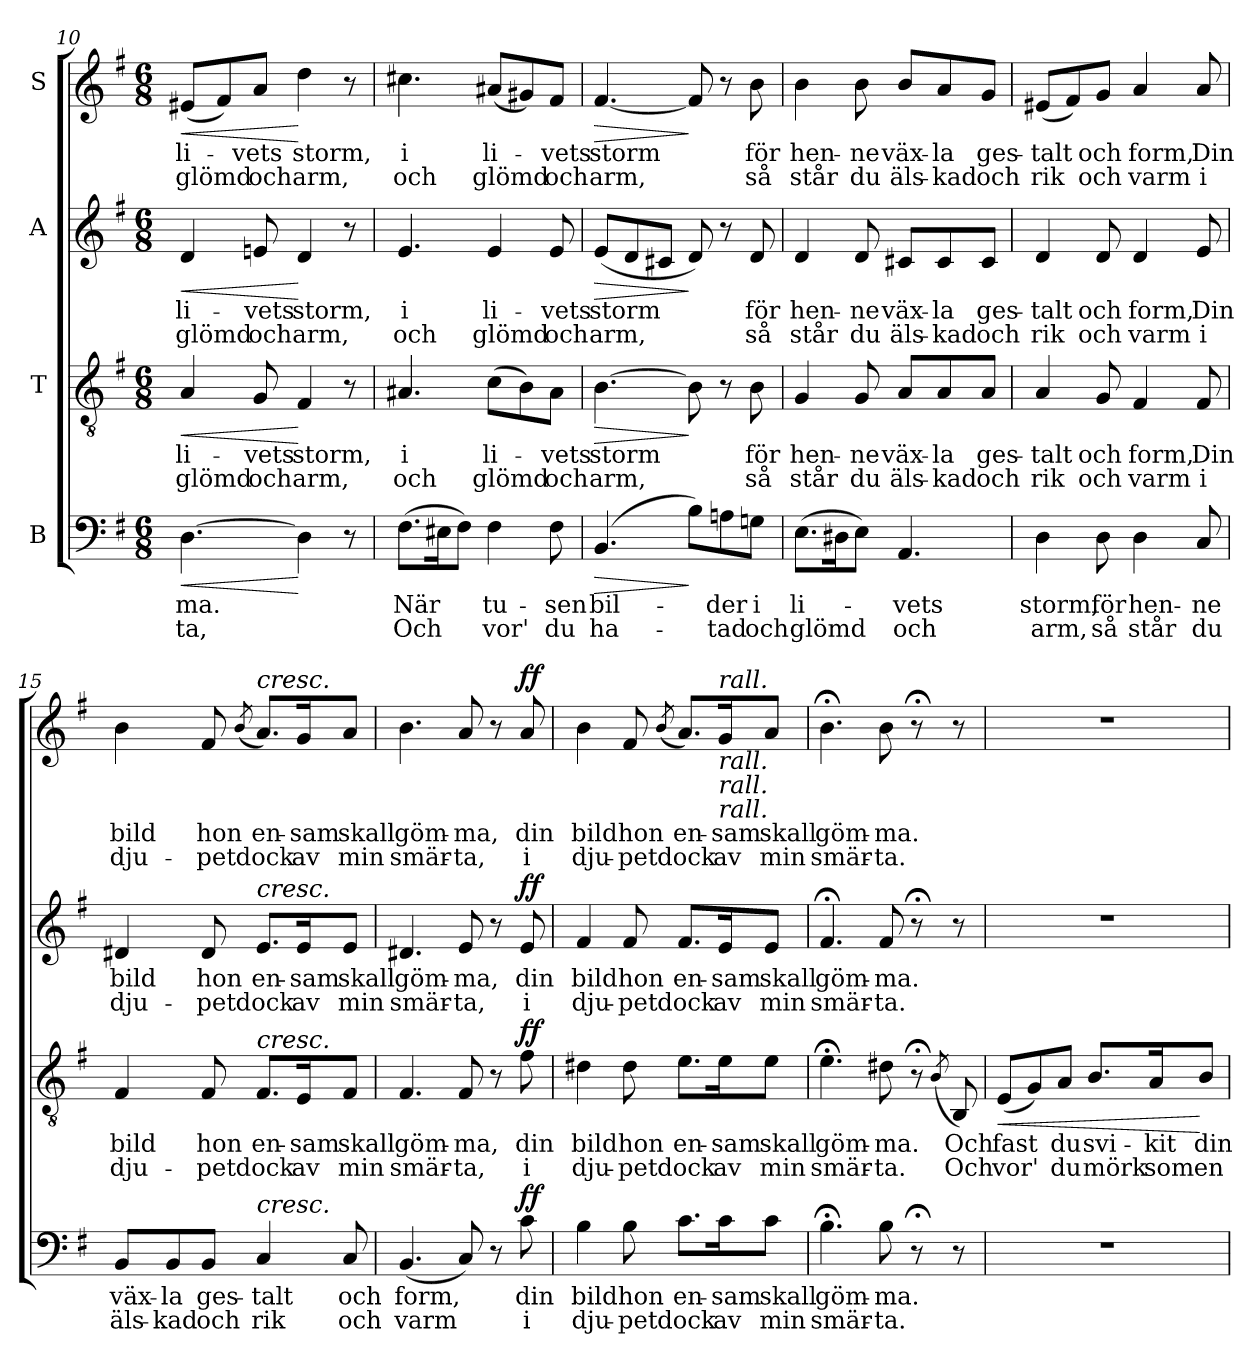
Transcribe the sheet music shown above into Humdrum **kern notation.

**kern	**text	**text	**dynam	**kern	**text	**text	**dynam	**kern	**text	**text	**dynam	**kern	**text	**text	**dynam
*part4	*part4	*part4	*part4	*part3	*part3	*part3	*part3	*part2	*part2	*part2	*part2	*part1	*part1	*part1	*part1
*staff4	*staff4	*staff4	*staff4	*staff3	*staff3	*staff3	*staff3	*staff2	*staff2	*staff2	*staff2	*staff1	*staff1	*staff1	*staff1
*I"B	*	*	*	*I"T	*	*	*	*I"A	*	*	*	*I"S	*	*	*
!!LO:LB:g=z
*clefF4	*	*	*	*clefGv2	*	*	*	*clefG2	*	*	*	*clefG2	*	*	*
*k[f#]	*	*	*	*k[f#]	*	*	*	*k[f#]	*	*	*	*k[f#]	*	*	*
*e:	*	*	*	*e:	*	*	*	*e:	*	*	*	*e:	*	*	*
*M6/8	*	*	*	*M6/8	*	*	*	*M6/8	*	*	*	*M6/8	*	*	*
=10	=10	=10	=10	=10	=10	=10	=10	=10	=10	=10	=10	=10	=10	=10	=10
!	!LO:LY:b	!LO:LY:b	!LO:HP:b	!	!LO:LY:b	!LO:LY:b	!LO:HP:b	!	!LO:LY:b	!LO:LY:b	!LO:HP:b	!	!LO:LY:b	!LO:LY:b	!LO:HP:b
[4.D\	-ma.	-ta,	<	4A/	li-	glömd	<	4d/	li-	glömd	<	(<8e#X/L	li-	glömd	<
.	.	.	.	.	.	.	.	.	.	.	.	8f#/)	.	.	.
!	!	!	!	!	!LO:LY:b	!LO:LY:b	!	!	!LO:LY:b	!LO:LY:b	!	!	!LO:LY:b	!LO:LY:b	!
.	.	.	.	8G/	-vets	och	.	8eni/	-vets	och	.	8a/J	-vets	och	.
!	!	!	!	!	!LO:LY:b	!LO:LY:b	!	!	!LO:LY:b	!LO:LY:b	!	!	!LO:LY:b	!LO:LY:b	!
4D\]	.	.	[	4F#/	storm,	arm,	[	4d/	storm,	arm,	[	4dd\	storm,	arm,	[
8r	.	.	.	8r	.	.	.	8r	.	.	.	8r	.	.	.
=11	=11	=11	=11	=11	=11	=11	=11	=11	=11	=11	=11	=11	=11	=11	=11
!	!LO:LY:b	!LO:LY:b	!	!	!LO:LY:b	!LO:LY:b	!	!	!LO:LY:b	!LO:LY:b	!	!	!LO:LY:b	!LO:LY:b	!
(>8.F#\L	När	Och	.	4.A#X/	i	och	.	4.e/	i	och	.	4.cc#X\	i	och	.
16E#X\k	.	.	.	.	.	.	.	.	.	.	.	.	.	.	.
8F#\J)	.	.	.	.	.	.	.	.	.	.	.	.	.	.	.
!	!LO:LY:b	!LO:LY:b	!	!	!LO:LY:b	!LO:LY:b	!	!	!LO:LY:b	!LO:LY:b	!	!	!LO:LY:b	!LO:LY:b	!
4F#\	tu-	vor'	.	(>8c\L	li-	glömd	.	4e/	li-	glömd	.	(<8a#X/L	li-	glömd	.
.	.	.	.	8B\)	.	.	.	.	.	.	.	8g#X/)	.	.	.
!	!LO:LY:b	!LO:LY:b	!	!	!LO:LY:b	!LO:LY:b	!	!	!LO:LY:b	!LO:LY:b	!	!	!LO:LY:b	!LO:LY:b	!
8F#\	-sen	du	.	8A#\J	-vets	och	.	8e/	-vets	och	.	8f#/J	-vets	och	.
=12	=12	=12	=12	=12	=12	=12	=12	=12	=12	=12	=12	=12	=12	=12	=12
!	!LO:LY:b	!LO:LY:b	!LO:HP:b	!	!LO:LY:b	!LO:LY:b	!LO:HP:b	!	!LO:LY:b	!LO:LY:b	!LO:HP:b	!	!LO:LY:b	!LO:LY:b	!LO:HP:b
(>4.BB/	bil-	ha-	>	[4.B\	storm	arm,	>	(<8e/L	storm	arm,	>	[4.f#/	storm	arm,	>
.	.	.	.	.	.	.	.	8d/	.	.	.	.	.	.	.
.	.	.	.	.	.	.	.	8c#X/J	.	.	.	.	.	.	.
8B\L)	.	.	]	8B\]	.	.	]	8d/)	.	.	]	8f#/]	.	.	]
!	!LO:LY:b	!LO:LY:b	!	!	!	!	!	!	!	!	!	!	!	!	!
8Ani\	-der	-tad	.	8r	.	.	.	8r	.	.	.	8r	.	.	.
!	!LO:LY:b	!LO:LY:b	!	!	!LO:LY:b	!LO:LY:b	!	!	!LO:LY:b	!LO:LY:b	!	!	!LO:LY:b	!LO:LY:b	!
8Gni\J	i	och	.	8B\	för	så	.	8d/	för	så	.	8b\	för	så	.
=13	=13	=13	=13	=13	=13	=13	=13	=13	=13	=13	=13	=13	=13	=13	=13
!	!LO:LY:b	!LO:LY:b	!	!	!LO:LY:b	!LO:LY:b	!	!	!LO:LY:b	!LO:LY:b	!	!	!LO:LY:b	!LO:LY:b	!
(>8.E\L	li-	glömd	.	4G/	hen-	står	.	4d/	hen-	står	.	4b\	hen-	står	.
16D#X\k	.	.	.	.	.	.	.	.	.	.	.	.	.	.	.
!	!	!	!	!	!LO:LY:b	!LO:LY:b	!	!	!LO:LY:b	!LO:LY:b	!	!	!LO:LY:b	!LO:LY:b	!
8E\J)	.	.	.	8G/	-ne	du	.	8d/	-ne	du	.	8b\	-ne	du	.
!	!LO:LY:b	!LO:LY:b	!	!	!LO:LY:b	!LO:LY:b	!	!	!LO:LY:b	!LO:LY:b	!	!	!LO:LY:b	!LO:LY:b	!
4.AA/	-vets	och	.	8A/L	väx-	äls-	.	8c#X/L	väx-	äls-	.	8b/L	väx-	äls-	.
!	!	!	!	!	!LO:LY:b	!LO:LY:b	!	!	!LO:LY:b	!LO:LY:b	!	!	!LO:LY:b	!LO:LY:b	!
.	.	.	.	8A/	-la	-kad	.	8c#/	-la	-kad	.	8a/	-la	-kad	.
!	!	!	!	!	!LO:LY:b	!LO:LY:b	!	!	!LO:LY:b	!LO:LY:b	!	!	!LO:LY:b	!LO:LY:b	!
.	.	.	.	8A/J	ges-	och	.	8c#/J	ges-	och	.	8g/J	ges-	och	.
!!LO:PB:g=z
=14	=14	=14	=14	=14	=14	=14	=14	=14	=14	=14	=14	=14	=14	=14	=14
!	!LO:LY:b	!LO:LY:b	!	!	!LO:LY:b	!LO:LY:b	!	!	!LO:LY:b	!LO:LY:b	!	!	!LO:LY:b	!LO:LY:b	!
4D\	storm,	arm,	.	4A/	-talt	rik	.	4d/	-talt	rik	.	(<8e#X/L	-talt	rik	.
.	.	.	.	.	.	.	.	.	.	.	.	8f#/)	.	.	.
!	!LO:LY:b	!LO:LY:b	!	!	!LO:LY:b	!LO:LY:b	!	!	!LO:LY:b	!LO:LY:b	!	!	!LO:LY:b	!LO:LY:b	!
8D\	för	så	.	8G/	och	och	.	8d/	och	och	.	8g/J	och	och	.
!	!LO:LY:b	!LO:LY:b	!	!	!LO:LY:b	!LO:LY:b	!	!	!LO:LY:b	!LO:LY:b	!	!	!LO:LY:b	!LO:LY:b	!
4D\	hen-	står	.	4F#/	form,	varm	.	4d/	form,	varm	.	4a/	form,	varm	.
!	!LO:LY:b	!LO:LY:b	!	!	!LO:LY:b	!LO:LY:b	!	!	!LO:LY:b	!LO:LY:b	!	!	!LO:LY:b	!LO:LY:b	!
8C/	-ne	du	.	8F#/	Din	i	.	8e/	Din	i	.	8a/	Din	i	.
=15	=15	=15	=15	=15	=15	=15	=15	=15	=15	=15	=15	=15	=15	=15	=15
!	!LO:LY:b	!LO:LY:b	!	!	!LO:LY:b	!LO:LY:b	!	!	!LO:LY:b	!LO:LY:b	!	!	!LO:LY:b	!LO:LY:b	!
8BB/L	väx-	äls-	.	4F#/	bild	dju-	.	4d#X/	bild	dju-	.	4b\	bild	dju-	.
!	!LO:LY:b	!LO:LY:b	!	!	!	!	!	!	!	!	!	!	!	!	!
8BB/	-la	-kad	.	.	.	.	.	.	.	.	.	.	.	.	.
!	!LO:LY:b	!LO:LY:b	!	!	!LO:LY:b	!LO:LY:b	!	!	!LO:LY:b	!LO:LY:b	!	!	!LO:LY:b	!LO:LY:b	!
8BB/J	ges-	och	.	8F#/	hon	-pet	.	8d#/	hon	-pet	.	8f#/	hon	-pet	.
.	.	.	.	.	.	.	.	.	.	.	.	(<8qb/	.	.	.
!	!	!	!	!	!	!	!	!	!	!	!	!LO:TX:a:i:t=cresc.	!	!	!
!	!	!	!	!	!	!	!	!LO:TX:a:i:t=cresc.	!	!	!	!	!	!	!
!	!	!	!	!LO:TX:a:i:t=cresc.	!	!	!	!	!	!	!	!	!	!	!
!LO:TX:a:i:t=cresc.	!	!	!	!	!	!	!	!	!	!	!	!	!	!	!
!	!LO:LY:b	!LO:LY:b	!	!	!LO:LY:b	!LO:LY:b	!	!	!LO:LY:b	!LO:LY:b	!	!	!LO:LY:b	!LO:LY:b	!
4C/	-talt	rik	.	8.F#/L	en-	dock	.	8.e/L	en-	dock	.	8.a/L)	en-	dock	.
!	!	!	!	!	!LO:LY:b	!LO:LY:b	!	!	!LO:LY:b	!LO:LY:b	!	!	!LO:LY:b	!LO:LY:b	!
.	.	.	.	16E/k	-sam	av	.	16e/k	-sam	av	.	16g/k	-sam	av	.
!	!LO:LY:b	!LO:LY:b	!	!	!LO:LY:b	!LO:LY:b	!	!	!LO:LY:b	!LO:LY:b	!	!	!LO:LY:b	!LO:LY:b	!
8C/	och	och	.	8F#/J	skall	min	.	8e/J	skall	min	.	8a/J	skall	min	.
=16	=16	=16	=16	=16	=16	=16	=16	=16	=16	=16	=16	=16	=16	=16	=16
!	!LO:LY:b	!LO:LY:b	!	!	!LO:LY:b	!LO:LY:b	!	!	!LO:LY:b	!LO:LY:b	!	!	!LO:LY:b	!LO:LY:b	!
(<4.BB/	form,	varm	.	4.F#/	göm-	smär-	.	4.d#X/	göm-	smär-	.	4.b\	göm-	smär-	.
!	!	!	!	!	!LO:LY:b	!LO:LY:b	!	!	!LO:LY:b	!LO:LY:b	!	!	!LO:LY:b	!LO:LY:b	!
8C/)	.	.	.	8F#/	-ma,	-ta,	.	8e/	-ma,	-ta,	.	8a/	-ma,	-ta,	.
8r	.	.	.	8r	.	.	.	8r	.	.	.	8r	.	.	.
!	!LO:LY:b	!LO:LY:b	!LO:DY:a	!	!LO:LY:b	!LO:LY:b	!LO:DY:a	!	!LO:LY:b	!LO:LY:b	!LO:DY:a	!	!LO:LY:b	!LO:LY:b	!LO:DY:a
8c\	din	i	ff	8f#\	din	i	ff	8e/	din	i	ff	8a/	din	i	ff
=17	=17	=17	=17	=17	=17	=17	=17	=17	=17	=17	=17	=17	=17	=17	=17
!	!LO:LY:b	!LO:LY:b	!	!	!LO:LY:b	!LO:LY:b	!	!	!LO:LY:b	!LO:LY:b	!	!	!LO:LY:b	!LO:LY:b	!
4B\	bild	dju-	.	4d#X\	bild	dju-	.	4f#/	bild	dju-	.	4b\	bild	dju-	.
!	!LO:LY:b	!LO:LY:b	!	!	!LO:LY:b	!LO:LY:b	!	!	!LO:LY:b	!LO:LY:b	!	!	!LO:LY:b	!LO:LY:b	!
8B\	hon	-pet	.	8d#\	hon	-pet	.	8f#/	hon	-pet	.	8f#/	hon	-pet	.
.	.	.	.	.	.	.	.	.	.	.	.	(<8qb/	.	.	.
!	!LO:LY:b	!LO:LY:b	!	!	!LO:LY:b	!LO:LY:b	!	!	!LO:LY:b	!LO:LY:b	!	!	!LO:LY:b	!LO:LY:b	!
8.c\L	en-	dock	.	8.e\L	en-	dock	.	8.f#/L	en-	dock	.	8.a/L)	en-	dock	.
!	!	!	!	!	!	!	!	!	!	!	!	!LO:TX:a:i:t=rall.	!	!	!
!	!	!	!	!	!	!	!	!	!	!	!	!LO:TX:b:i:t=rall.	!	!	!
!	!	!	!	!	!	!	!	!	!	!	!	!LO:TX:b:i:t=rall.	!	!	!
!	!	!	!	!	!	!	!	!	!	!	!	!LO:TX:b:i:t=rall.	!	!	!
!	!LO:LY:b	!LO:LY:b	!	!	!LO:LY:b	!LO:LY:b	!	!	!LO:LY:b	!LO:LY:b	!	!	!LO:LY:b	!LO:LY:b	!
16c\k	-sam	av	.	16e\k	-sam	av	.	16e/k	-sam	av	.	16g/k	-sam	av	.
!	!LO:LY:b	!LO:LY:b	!	!	!LO:LY:b	!LO:LY:b	!	!	!LO:LY:b	!LO:LY:b	!	!	!LO:LY:b	!LO:LY:b	!
8c\J	skall	min	.	8e\J	skall	min	.	8e/J	skall	min	.	8a/J	skall	min	.
!!LO:LB:g=z
=18	=18	=18	=18	=18	=18	=18	=18	=18	=18	=18	=18	=18	=18	=18	=18
!	!LO:LY:b	!LO:LY:b	!	!	!LO:LY:b	!LO:LY:b	!	!	!LO:LY:b	!LO:LY:b	!	!	!LO:LY:b	!LO:LY:b	!
4.B;<\	göm-	smär-	.	4.e;<\	göm-	smär-	.	4.f#;</	göm-	smär-	.	4.b;<\	göm-	smär-	.
!	!LO:LY:b	!LO:LY:b	!	!	!LO:LY:b	!LO:LY:b	!	!	!LO:LY:b	!LO:LY:b	!	!	!LO:LY:b	!LO:LY:b	!
8B\	-ma.	-ta.	.	8d#X\	-ma.	-ta.	.	8f#/	-ma.	-ta.	.	8b\	-ma.	-ta.	.
8r;<	.	.	.	8r;<	.	.	.	8r;<	.	.	.	8r;<	.	.	.
.	.	.	.	(<8qB/	.	.	.	.	.	.	.	.	.	.	.
!	!	!	!	!	!LO:LY:b	!LO:LY:b	!	!	!	!	!	!	!	!	!
8r	.	.	.	8BB/)	Och	Och	.	8r	.	.	.	8r	.	.	.
=19	=19	=19	=19	=19	=19	=19	=19	=19	=19	=19	=19	=19	=19	=19	=19
!	!	!	!	!	!LO:LY:b	!LO:LY:b	!LO:HP:b	!	!	!	!	!	!	!	!
2.r	.	.	.	(<8E/L	fast	vor'	<	2.r	.	.	.	2.r	.	.	.
.	.	.	.	8G/)	.	.	.	.	.	.	.	.	.	.	.
!	!	!	!	!	!LO:LY:b	!LO:LY:b	!	!	!	!	!	!	!	!	!
.	.	.	.	8A/J	du	du	.	.	.	.	.	.	.	.	.
!	!	!	!	!	!LO:LY:b	!LO:LY:b	!	!	!	!	!	!	!	!	!
.	.	.	.	8.B/L	svi-	mörk	.	.	.	.	.	.	.	.	.
!	!	!	!	!	!LO:LY:b	!LO:LY:b	!	!	!	!	!	!	!	!	!
.	.	.	.	16A/k	-kit	som	.	.	.	.	.	.	.	.	.
!	!	!	!	!	!LO:LY:b	!LO:LY:b	!	!	!	!	!	!	!	!	!
.	.	.	.	8B/J	din	en	[	.	.	.	.	.	.	.	.
=	=	=	=	=	=	=	=	=	=	=	=	=	=	=	=
*-	*-	*-	*-	*-	*-	*-	*-	*-	*-	*-	*-	*-	*-	*-	*-
